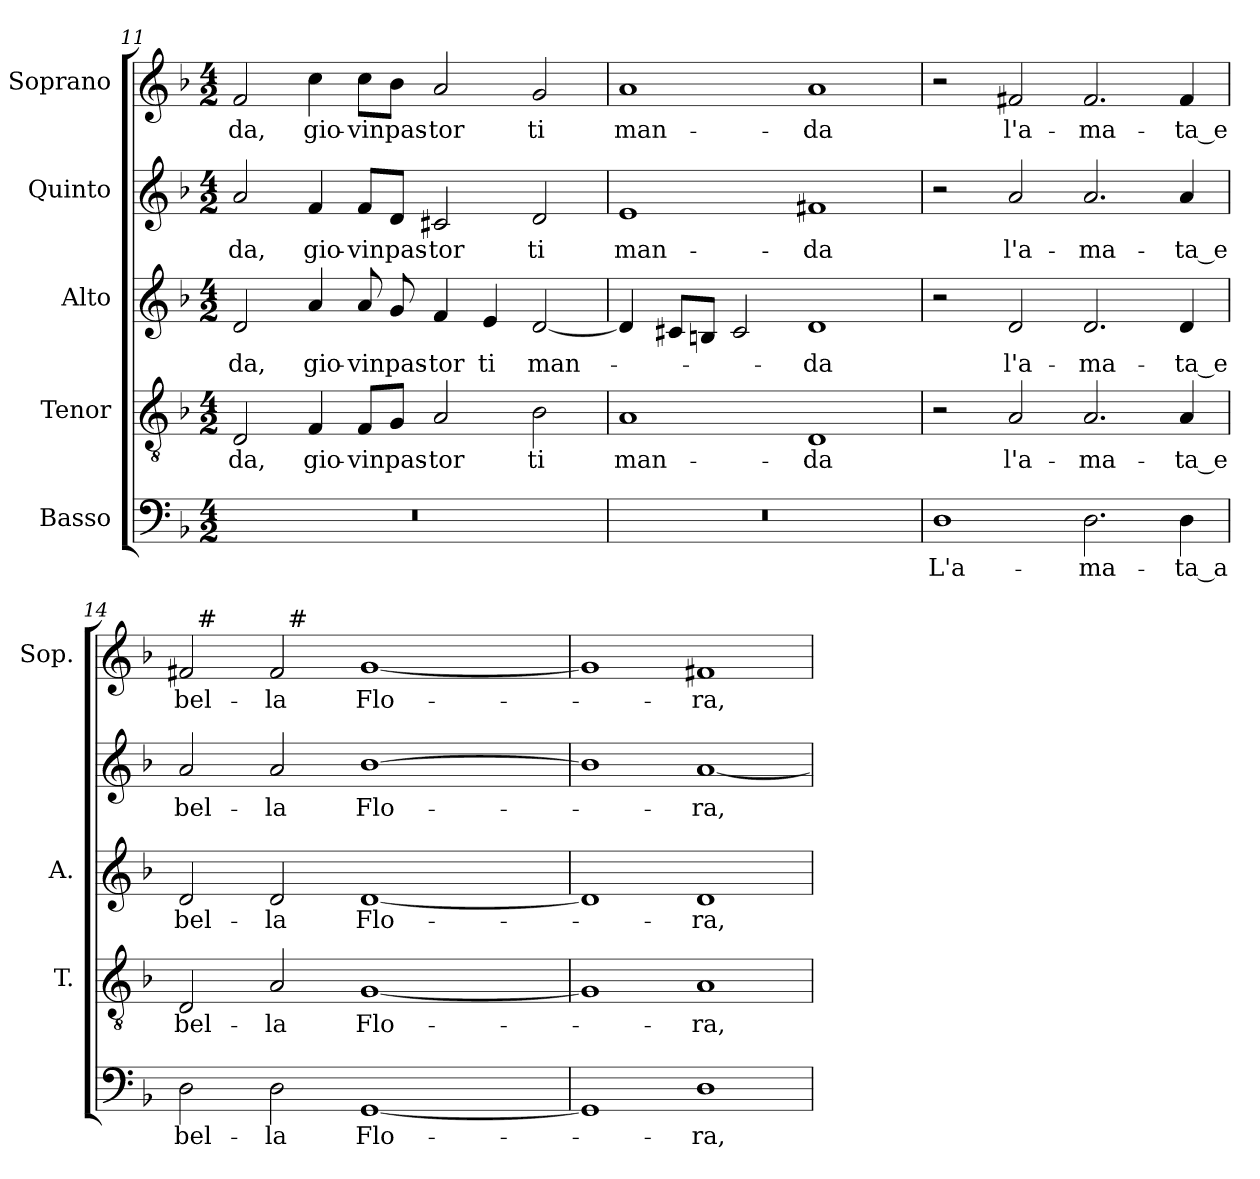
**kern	**text	**kern	**text	**kern	**text	**kern	**text	**kern	**text
*part5	*part5	*part4	*part4	*part3	*part3	*part2	*part2	*part1	*part1
*staff5	*staff5	*staff4	*staff4	*staff3	*staff3	*staff2	*staff2	*staff1	*staff1
*I"Basso	*	*I"Tenor	*	*I"Alto	*	*I"Quinto	*	*I"Soprano	*
*	*	*I'T.	*	*I'A.	*	*	*	*I'Sop.	*
!!LO:LB:g=z
*clefF4	*	*clefGv2	*	*clefG2	*	*clefG2	*	*clefG2	*
*	*	*ITrd7c12	*	*	*	*	*	*	*
*k[b-]	*	*k[b-]	*	*k[b-]	*	*k[b-]	*	*k[b-]	*
*F:	*	*F:	*	*F:	*	*F:	*	*F:	*
*M4/2	*	*M4/2	*	*M4/2	*	*M4/2	*	*M4/2	*
=11	=11	=11	=11	=11	=11	=11	=11	=11	=11
!LO:N:vis=1	!	!	!	!	!	!	!	!	!
!	!	!	!LO:LY:b:color=#000000	!	!	!	!	!	!
!	!	!	!	!	!LO:LY:b:color=#000000	!	!	!	!
!	!	!	!	!	!	!	!LO:LY:b:color=#000000	!	!
!	!	!	!	!	!	!	!	!	!LO:LY:b:color=#000000
0r	.	2DDi/	-da,	2di/	-da,	2ai/	-da,	2fi/	-da,
!	!	!	!LO:LY:b:color=#000000	!	!	!	!	!	!
!	!	!	!	!	!LO:LY:b:color=#000000	!	!	!	!
!	!	!	!	!	!	!	!LO:LY:b:color=#000000	!	!
!	!	!	!	!	!	!	!	!	!LO:LY:b:color=#000000
.	.	4FFi/	gio-	4ai/	gio-	4fi/	gio-	4cci\	gio-
!	!	!	!LO:LY:b:color=#000000	!	!	!	!	!	!
!	!	!	!	!	!LO:LY:b:color=#000000	!	!	!	!
!	!	!	!	!	!	!	!LO:LY:b:color=#000000	!	!
!	!	!	!	!	!	!	!	!	!LO:LY:b:color=#000000
.	.	8FFi/L	-vin	8ai/	-vin	8fi/L	-vin	8cci\L	-vin
!	!	!	!LO:LY:b:color=#000000	!	!	!	!	!	!
!	!	!	!	!	!LO:LY:b:color=#000000	!	!	!	!
!	!	!	!	!	!	!	!LO:LY:b:color=#000000	!	!
!	!	!	!	!	!	!	!	!	!LO:LY:b:color=#000000
.	.	8GGi/J	pas-	8gi/	pas-	8di/J	pas-	8b-i\J	pas-
!	!	!	!LO:LY:b:color=#000000	!	!	!	!	!	!
!	!	!	!	!	!LO:LY:b:color=#000000	!	!	!	!
!	!	!	!	!	!	!	!LO:LY:b:color=#000000	!	!
!	!	!	!	!	!	!	!	!	!LO:LY:b:color=#000000
.	.	2AAi/	-tor	4fi/	-tor	2c#Xi/	-tor	2ai/	-tor
!	!	!	!	!	!LO:LY:b:color=#000000	!	!	!	!
.	.	.	.	4ei/	ti	.	.	.	.
!	!	!	!LO:LY:b:color=#000000	!	!	!	!	!	!
!	!	!	!	!	!LO:LY:b:color=#000000	!	!	!	!
!	!	!	!	!	!	!	!LO:LY:b:color=#000000	!	!
!	!	!	!	!	!	!	!	!	!LO:LY:b:color=#000000
.	.	2BB-i\	ti	[2di/	man-	2di/	ti	2gi/	ti
=12	=12	=12	=12	=12	=12	=12	=12	=12	=12
!LO:N:vis=1	!	!	!	!	!	!	!	!	!
!	!	!	!LO:LY:b:color=#000000	!	!	!	!	!	!
!	!	!	!	!	!	!	!LO:LY:b:color=#000000	!	!
!	!	!	!	!	!	!	!	!	!LO:LY:b:color=#000000
0r	.	1AAi	man-	4di/]	.	1ei	man-	1ai	man-
.	.	.	.	8c#Xi/L	.	.	.	.	.
.	.	.	.	8Bni/J	.	.	.	.	.
.	.	.	.	2c#i/	.	.	.	.	.
!	!	!	!LO:LY:b:color=#000000	!	!	!	!	!	!
!	!	!	!	!	!LO:LY:b:color=#000000	!	!	!	!
!	!	!	!	!	!	!	!LO:LY:b:color=#000000	!	!
!	!	!	!	!	!	!	!	!	!LO:LY:b:color=#000000
.	.	1DDi	-da	1di	-da	1f#Xi	-da	1ai	-da
=13	=13	=13	=13	=13	=13	=13	=13	=13	=13
!	!LO:LY:b:color=#000000	!	!	!	!	!	!	!	!
1Di	L'a-	2r	.	2r	.	2r	.	2r	.
!	!	!	!LO:LY:b:color=#000000	!	!	!	!	!	!
!	!	!	!	!	!LO:LY:b:color=#000000	!	!	!	!
!	!	!	!	!	!	!	!LO:LY:b:color=#000000	!	!
!	!	!	!	!	!	!	!	!	!LO:LY:b:color=#000000
.	.	2AAi/	l'a-	2di/	l'a-	2ai/	l'a-	2f#Xi/	l'a-
!	!LO:LY:b:color=#000000	!	!	!	!	!	!	!	!
!	!	!	!LO:LY:b:color=#000000	!	!	!	!	!	!
!	!	!	!	!	!LO:LY:b:color=#000000	!	!	!	!
!	!	!	!	!	!	!	!LO:LY:b:color=#000000	!	!
!	!	!	!	!	!	!	!	!	!LO:LY:b:color=#000000
2.Di\	-ma-	2.AAi/	-ma-	2.di/	-ma-	2.ai/	-ma-	2.f#i/	-ma-
!	!LO:LY:b:color=#000000	!	!	!	!	!	!	!	!
!	!	!	!LO:LY:b:color=#000000	!	!	!	!	!	!
!	!	!	!	!	!LO:LY:b:color=#000000	!	!	!	!
!	!	!	!	!	!	!	!LO:LY:b:color=#000000	!	!
!	!	!	!	!	!	!	!	!	!LO:LY:b:color=#000000
4Di\	-ta_a	4AAi/	-ta_e	4di/	-ta_e	4ai/	-ta_e	4f#i/	-ta_e
=14	=14	=14	=14	=14	=14	=14	=14	=14	=14
!	!LO:LY:b:color=#000000	!	!	!	!	!	!	!	!
!	!	!	!LO:LY:b:color=#000000	!	!	!	!	!	!
!	!	!	!	!	!LO:LY:b:color=#000000	!	!	!	!
!	!	!	!	!	!	!	!LO:LY:b:color=#000000	!	!
!	!	!	!	!	!	!	!	!	!LO:LY:b:color=#000000
*	*	*	*	*	*	*	*	*^	*
*	*	*	*	*	*	*	*	*	*^	*
2Di\	bel-	2DDi/	bel-	2di/	bel-	2ai/	bel-	2f#i/	32ryy	2ryy	bel-
.	.	.	.	.	.	.	.	.	256ryy	.	.
!	!	!	!	!	!	!	!	!	!LO:TX:a:t=#	!	!
.	.	.	.	.	.	.	.	.	1ryy	.	.
!	!LO:LY:b:color=#000000	!	!	!	!	!	!	!	!	!	!
!	!	!	!LO:LY:b:color=#000000	!	!	!	!	!	!	!	!
!	!	!	!	!	!LO:LY:b:color=#000000	!	!	!	!	!	!
!	!	!	!	!	!	!	!LO:LY:b:color=#000000	!	!	!	!
!	!	!	!	!	!	!	!	!	!	!	!LO:LY:b:color=#000000
2Di\	-la	2AAi/	-la	2di/	-la	2ai/	-la	2f#i/	.	32ryy	-la
.	.	.	.	.	.	.	.	.	.	256ryy	.
!	!	!	!	!	!	!	!	!	!	!LO:TX:a:t=#	!
.	.	.	.	.	.	.	.	.	.	1ryy	.
!	!LO:LY:b:color=#000000	!	!	!	!	!	!	!	!	!	!
!	!	!	!LO:LY:b:color=#000000	!	!	!	!	!	!	!	!
!	!	!	!	!	!LO:LY:b:color=#000000	!	!	!	!	!	!
!	!	!	!	!	!	!	!LO:LY:b:color=#000000	!	!	!	!
!	!	!	!	!	!	!	!	!	!	!	!LO:LY:b:color=#000000
[1GGi	Flo-	[1GGi	Flo-	[1di	Flo-	[1b-i	Flo-	[1gi	.	.	Flo-
.	.	.	.	.	.	.	.	.	2ryy	.	.
.	.	.	.	.	.	.	.	.	4ryy	4ryy	.
.	.	.	.	.	.	.	.	.	8ryy	8ryy	.
.	.	.	.	.	.	.	.	.	16ryy	16ryy	.
.	.	.	.	.	.	.	.	.	64..ryy	64..ryy	.
*	*	*	*	*	*	*	*	*v	*v	*v	*
=15	=15	=15	=15	=15	=15	=15	=15	=15	=15
1GGi]	.	1GGi]	.	1di]	.	1b-i]	.	1gi]	.
!	!LO:LY:b:color=#000000	!	!	!	!	!	!	!	!
!	!	!	!LO:LY:b:color=#000000	!	!	!	!	!	!
!	!	!	!	!	!LO:LY:b:color=#000000	!	!	!	!
!	!	!	!	!	!	!	!LO:LY:b:color=#000000	!	!
!	!	!	!	!	!	!	!	!	!LO:LY:b:color=#000000
1Di	-ra,	1AAi	-ra,	1di	-ra,	[1ai	-ra,	1f#Xi	-ra,
=	=	=	=	=	=	=	=	=	=
*-	*-	*-	*-	*-	*-	*-	*-	*-	*-
